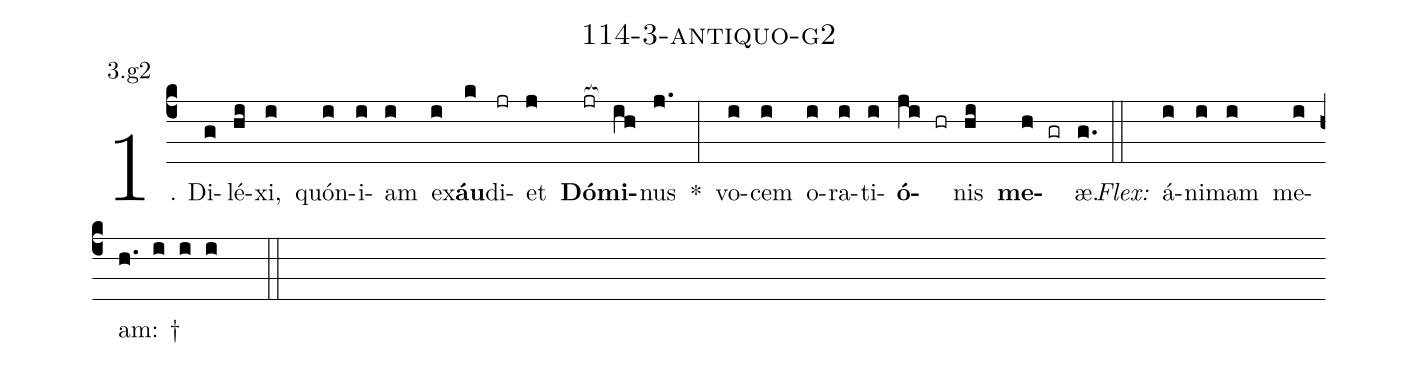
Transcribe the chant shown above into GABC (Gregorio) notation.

name: 114-3-antiquo-g2;
annotation: 3.g2;
%%
(c4)1. Di(g)lé(hi)xi,(i) quón(i)i(i)am(i) ex(i)<b>áu</b>(k)di(jr)et(j) <b>Dó</b>(jr[ocb:1{])<b>mi</b>(ih[ocb:0}])nus(j.) *(:) vo(i)cem(i) o(i)ra(i)ti(i)<b>ó</b>(ji hr)nis(hi) <b>me</b>(h gr)æ.(g.) (::)
<i>Flex:</i>()  á(i)ni(i)mam(i) me(i)am: †(h. i i i  ::)
